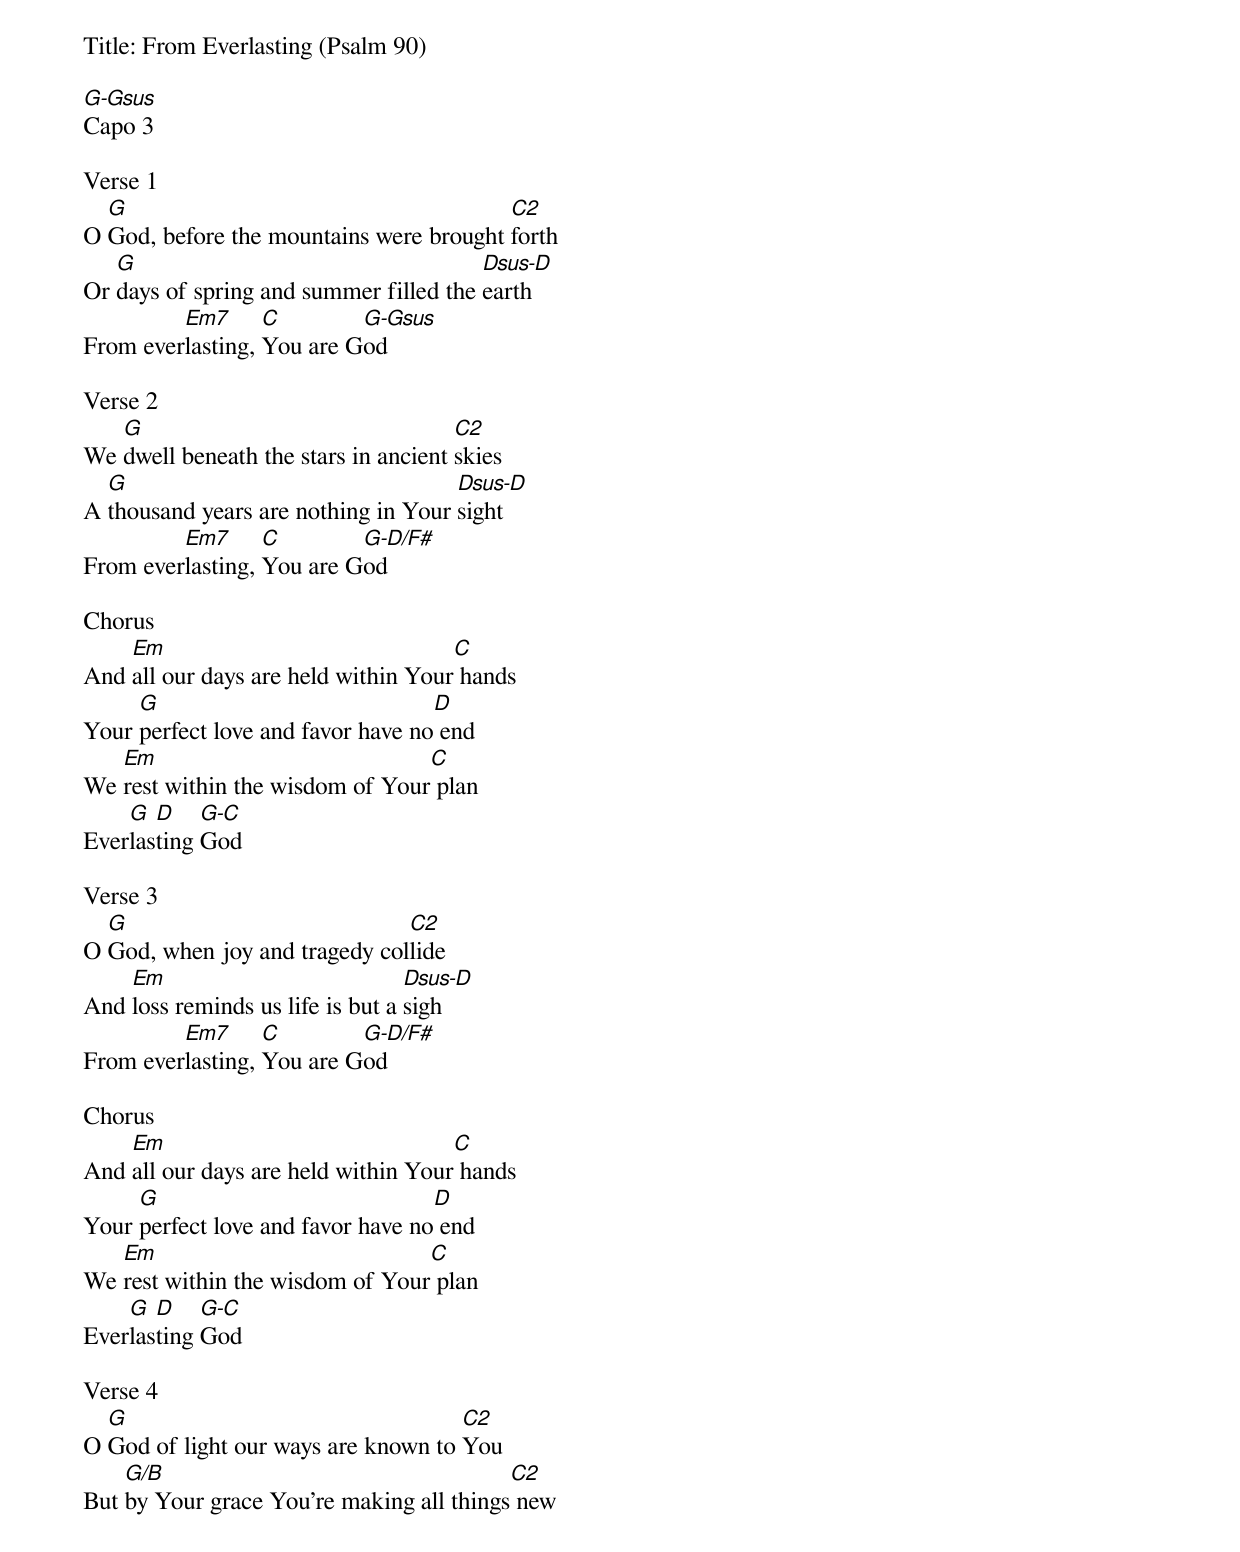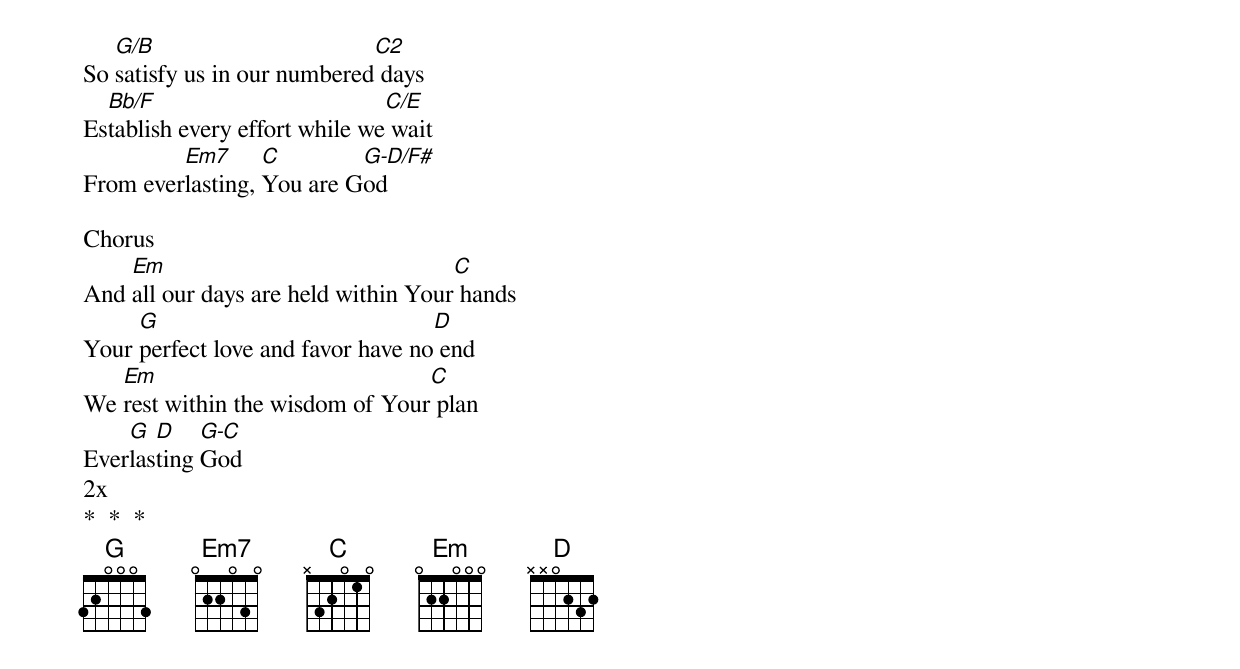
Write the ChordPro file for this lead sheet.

Title: From Everlasting (Psalm 90)

[G-Gsus]Capo 3

Verse 1
O [G]God, before the mountains were brought [C2]forth
Or [G]days of spring and summer filled the [Dsus-D]earth
From ever[Em7]lasting, [C]You are G[G-Gsus]od

Verse 2
We [G]dwell beneath the stars in ancient [C2]skies
A [G]thousand years are nothing in Your [Dsus-D]sight
From ever[Em7]lasting, [C]You are G[G-D/F#]od

Chorus
And [Em]all our days are held within Your[C] hands
Your [G]perfect love and favor have no[D] end
We [Em]rest within the wisdom of Your[C] plan
Ever[G]las[D]ting [G-C]God

Verse 3
O [G]God, when joy and tragedy col[C2]lide
And [Em]loss reminds us life is but a [Dsus-D]sigh
From ever[Em7]lasting, [C]You are G[G-D/F#]od

Chorus
And [Em]all our days are held within Your[C] hands
Your [G]perfect love and favor have no[D] end
We [Em]rest within the wisdom of Your[C] plan
Ever[G]las[D]ting [G-C]God

Verse 4
O [G]God of light our ways are known to [C2]You
But [G/B]by Your grace You’re making all things[C2] new
So [G/B]satisfy us in our numbered[C2] days
Es[Bb/F]tablish every effort while we[C/E] wait
From ever[Em7]lasting, [C]You are G[G-D/F#]od

Chorus
And [Em]all our days are held within Your[C] hands
Your [G]perfect love and favor have no[D] end
We [Em]rest within the wisdom of Your[C] plan
Ever[G]las[D]ting [G-C]God
2x
*  *  *
